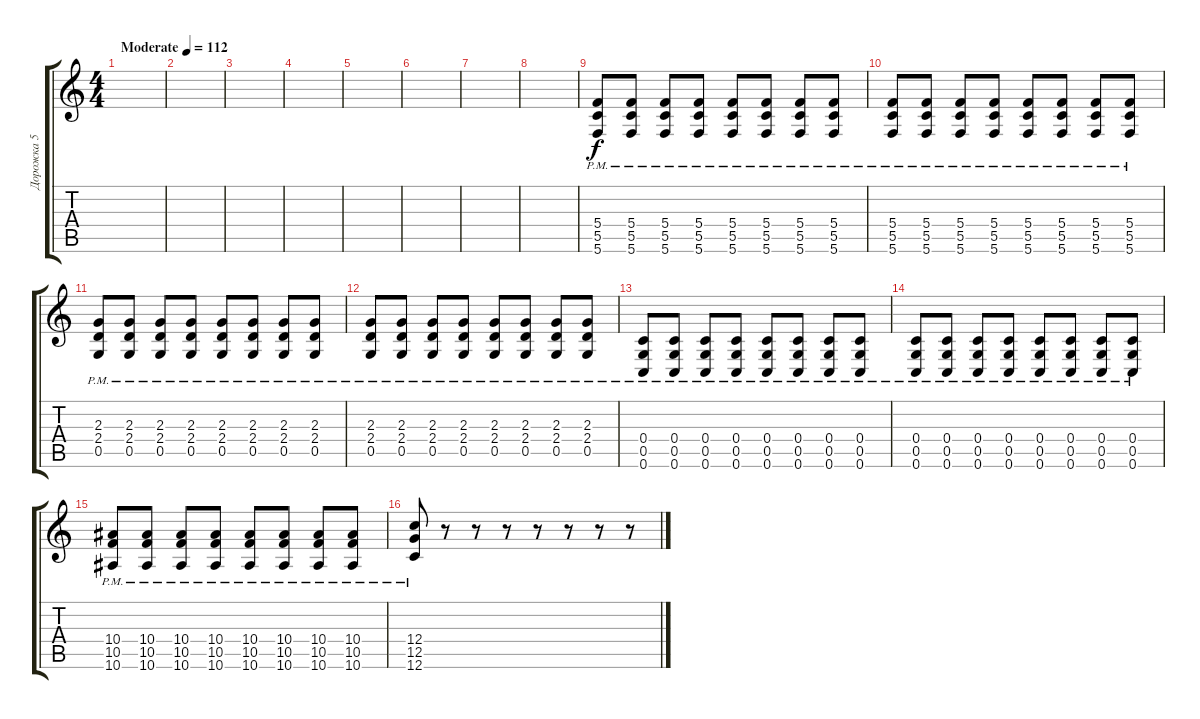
\track ("Дорожка 5" "Дорожка 5") {instrument distortionguitar}
\staff {score tabs}
\tuning (D4 A3 F3 C3 G2 C2) {hide}
\ts (4 4)
\tempo (112 "Moderate")
\clef g2
\ks c
|
|
|
|
|
|
|
|
(5.4{pm} 5.5{pm} 5.6{pm}).8 (5.4{pm} 5.5{pm} 5.6{pm}).8 (5.4{pm} 5.5{pm} 5.6{pm}).8 (5.4{pm} 5.5{pm} 5.6{pm}).8 (5.4{pm} 5.5{pm} 5.6{pm}).8 (5.4{pm} 5.5{pm} 5.6{pm}).8 (5.4{pm} 5.5{pm} 5.6{pm}).8 (5.4{pm} 5.5{pm} 5.6{pm}).8 |
(5.4{pm} 5.5{pm} 5.6{pm}).8 (5.4{pm} 5.5{pm} 5.6{pm}).8 (5.4{pm} 5.5{pm} 5.6{pm}).8 (5.4{pm} 5.5{pm} 5.6{pm}).8 (5.4{pm} 5.5{pm} 5.6{pm}).8 (5.4{pm} 5.5{pm} 5.6{pm}).8 (5.4{pm} 5.5{pm} 5.6{pm}).8 (5.4{pm} 5.5{pm} 5.6{pm}).8 |
(2.3{pm} 2.4{pm} 0.5{pm}).8 (2.3{pm} 2.4{pm} 0.5{pm}).8 (2.3{pm} 2.4{pm} 0.5{pm}).8 (2.3{pm} 2.4{pm} 0.5{pm}).8 (2.3{pm} 2.4{pm} 0.5{pm}).8 (2.3{pm} 2.4{pm} 0.5{pm}).8 (2.3{pm} 2.4{pm} 0.5{pm}).8 (2.3{pm} 2.4{pm} 0.5{pm}).8 |
(2.3{pm} 2.4{pm} 0.5{pm}).8 (2.3{pm} 2.4{pm} 0.5{pm}).8 (2.3{pm} 2.4{pm} 0.5{pm}).8 (2.3{pm} 2.4{pm} 0.5{pm}).8 (2.3{pm} 2.4{pm} 0.5{pm}).8 (2.3{pm} 2.4{pm} 0.5{pm}).8 (2.3{pm} 2.4{pm} 0.5{pm}).8 (2.3{pm} 2.4{pm} 0.5{pm}).8 |
(0.4{pm} 0.5{pm} 0.6{pm}).8 (0.4{pm} 0.5{pm} 0.6{pm}).8 (0.4{pm} 0.5{pm} 0.6{pm}).8 (0.4{pm} 0.5{pm} 0.6{pm}).8 (0.4{pm} 0.5{pm} 0.6{pm}).8 (0.4{pm} 0.5{pm} 0.6{pm}).8 (0.4{pm} 0.5{pm} 0.6{pm}).8 (0.4{pm} 0.5{pm} 0.6{pm}).8 |
(0.4{pm} 0.5{pm} 0.6{pm}).8 (0.4{pm} 0.5{pm} 0.6{pm}).8 (0.4{pm} 0.5{pm} 0.6{pm}).8 (0.4{pm} 0.5{pm} 0.6{pm}).8 (0.4{pm} 0.5{pm} 0.6{pm}).8 (0.4{pm} 0.5{pm} 0.6{pm}).8 (0.4{pm} 0.5{pm} 0.6{pm}).8 (0.4{pm} 0.5{pm} 0.6{pm}).8 |
(10.4{pm} 10.5{pm} 10.6{pm}).8 (10.4{pm} 10.5{pm} 10.6{pm}).8 (10.4{pm} 10.5{pm} 10.6{pm}).8 (10.4{pm} 10.5{pm} 10.6{pm}).8 (10.4{pm} 10.5{pm} 10.6{pm}).8 (10.4{pm} 10.5{pm} 10.6{pm}).8 (10.4{pm} 10.5{pm} 10.6{pm}).8 (10.4{pm} 10.5{pm} 10.6{pm}).8 |
(12.4{pm} 12.5{pm} 12.6{pm}).8 r.8 r.8 r.8 r.8 r.8 r.8 r.8
